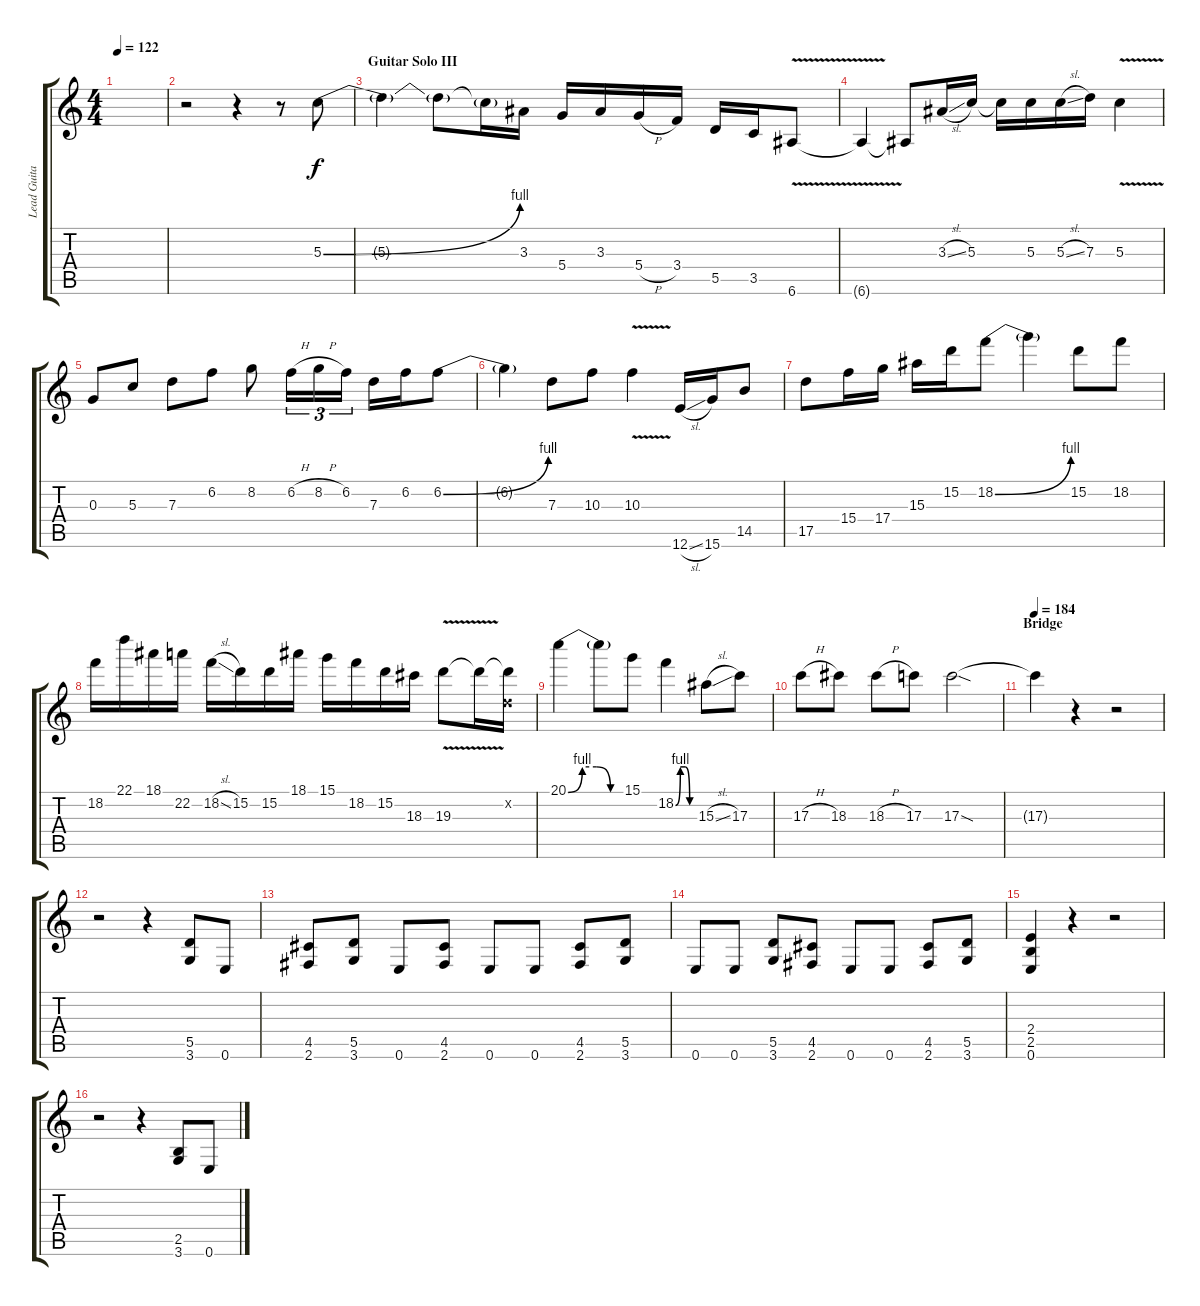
\track ("Lead Guitar (Marty Friedman)" "Lead Guita") {instrument distortionguitar}
\staff {score tabs}
\tuning (E4 B3 G3 D3 A2 E2) {hide}
\ts (4 4)
\tempo 122
\clef g2
\ks c
|
r.2 r.4 r.8 5.3{be (bend 0 0 60 4)}.8 |
\section ("" "Guitar Solo III")
5.3{t}.4 5.3{t}.8 5.3{t}.16 3.3.16 5.4.16 3.3.16 5.4{h}.16 3.4.16 5.5.16 3.5.16 6.6{v}.8 |
6.6{t}.4 6.6{t}.8 3.3{sl}.16 5.3.16 5.3{t}.16 5.3.16 5.3{sl}.16 7.3.16 5.3{v}.4 |
0.3.8 5.3.8 7.3.8 6.2.8 8.2.8 6.2{h}.16{tu (3 2)} 8.2{h}.16{tu (3 2)} 6.2.16{tu (3 2)} 7.3.16 6.2.16 6.2{be (bend 0 0 60 4)}.8 |
6.2{t}.4 7.3.8 10.3.8 10.3{v}.4 12.6{sl}.16 15.6.16 14.5.8 |
17.5.8 15.4.16 17.4.16 15.3.16 15.2.16 18.2{be (bend 0 0 60 4)}.8 18.2{t}.4 15.2.8 18.2.8 |
18.2.16 22.1.16 18.1.16 22.2.16 18.2{sl}.16 15.2.16 15.2.16 18.1.16 15.1.16 18.2.16 15.2.16 18.3.16 19.3{v}.8 19.3{t}.16 (3.2{x} 19.3{t}).16 |
20.1{be (custom 0 0 15 4 30 4 45 0 60 0)}.4 20.1{t}.8 15.1.8 18.2{be (custom 0 0 15 4 30 4 45 0 60 0)}.4 15.3{sl}.8 17.3.8 |
17.3{h}.8 18.3.8 18.3{h}.8 17.3.8 17.3{sod}.2 |
\section ("" "Bridge")
\tempo 184
17.3{t}.4 r.4 r.2 |
r.2 r.4 (5.5 3.6).8 0.6.8 |
(4.5 2.6).8 (5.5 3.6).8 0.6.8 (4.5 2.6).8 0.6.8 0.6.8 (4.5 2.6).8 (5.5 3.6).8 |
0.6.8 0.6.8 (5.5 3.6).8 (4.5 2.6).8 0.6.8 0.6.8 (4.5 2.6).8 (5.5 3.6).8 |
(2.4 2.5 0.6).4 r.4 r.2 |
r.2 r.4 (2.5 3.6).8 0.6.8
